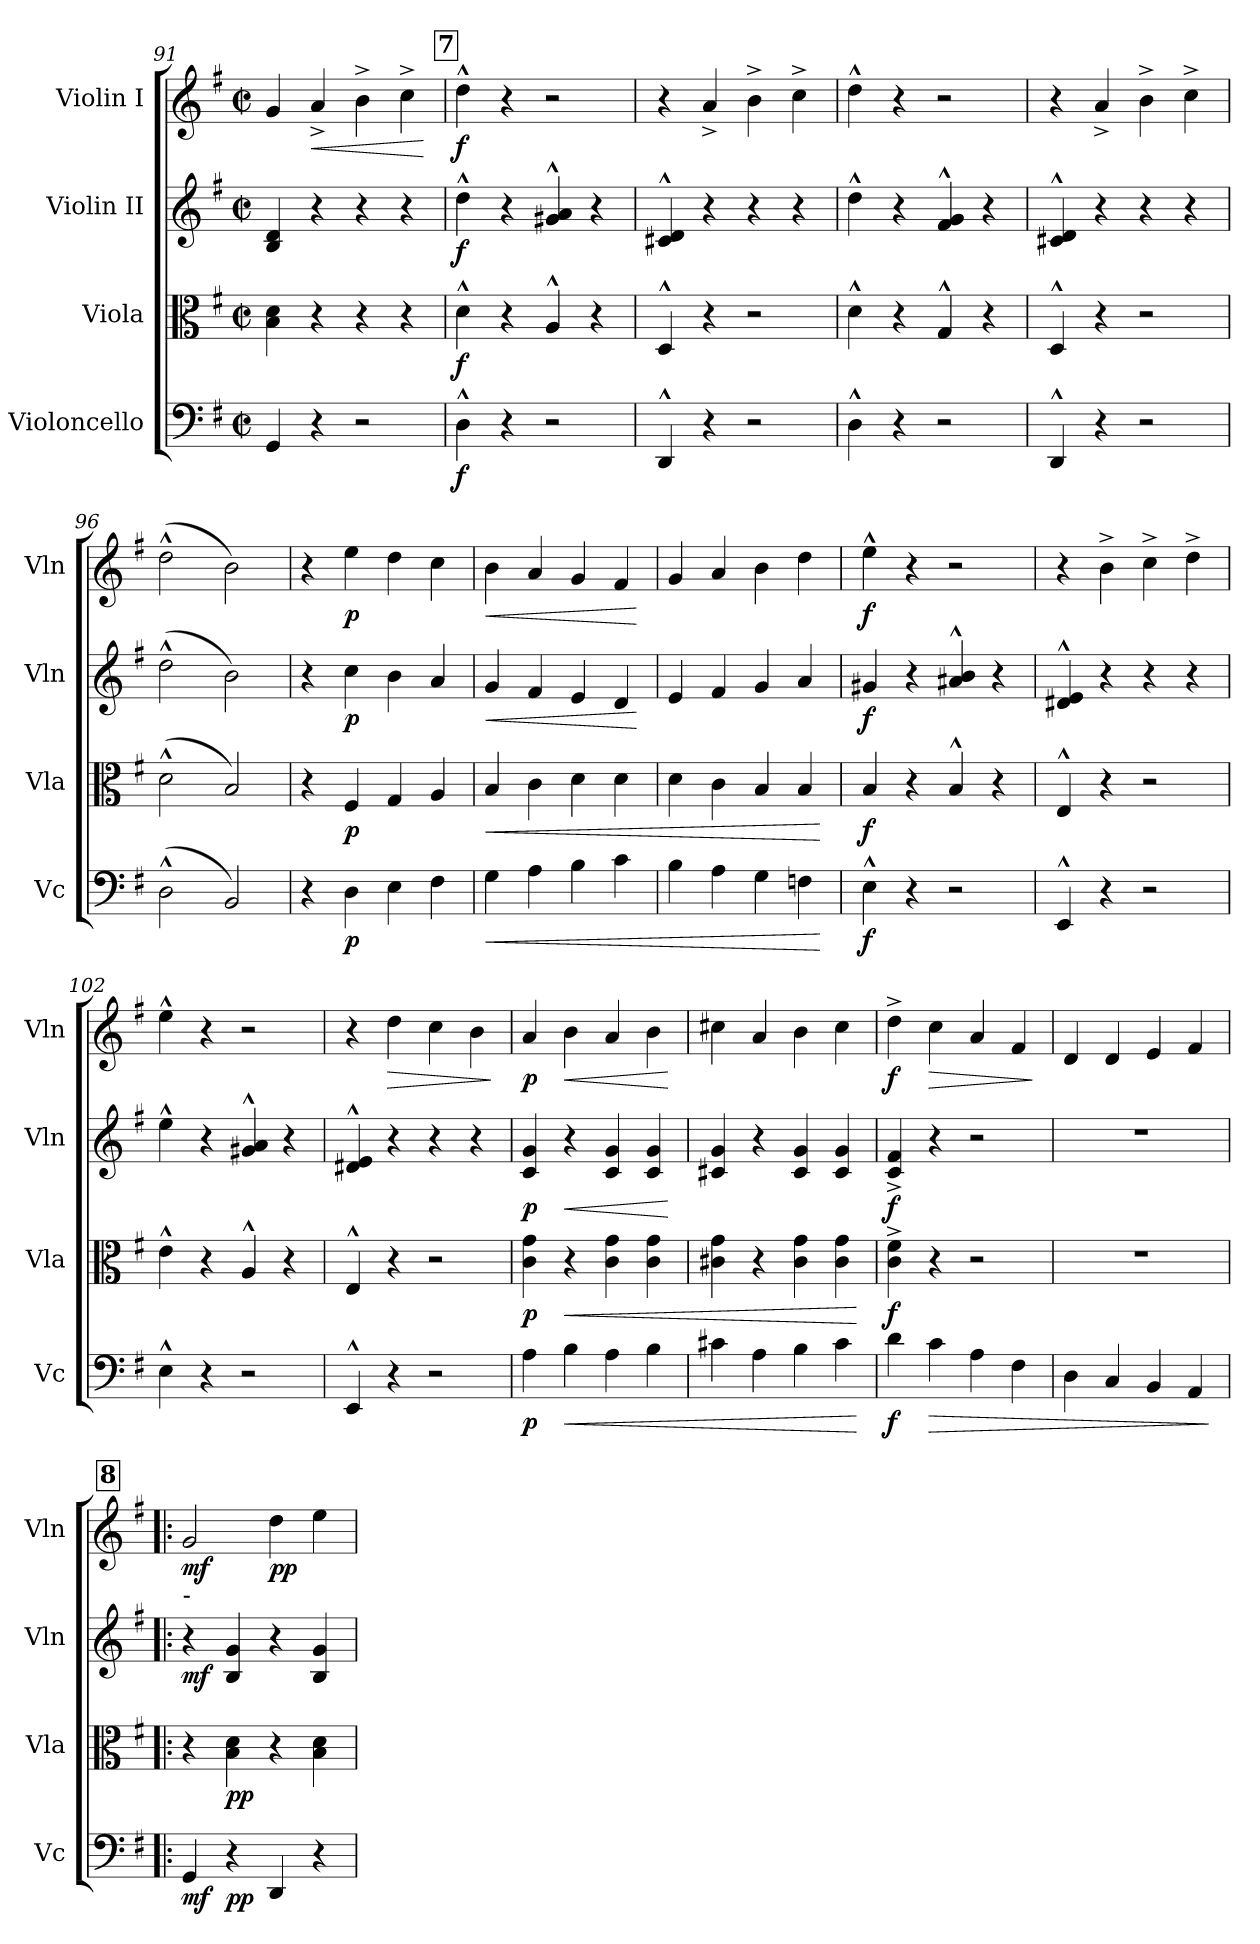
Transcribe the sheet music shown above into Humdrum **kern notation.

**kern	**dynam	**kern	**dynam	**kern	**dynam	**kern	**dynam
*part4	*part4	*part3	*part3	*part2	*part2	*part1	*part1
*staff4	*staff4	*staff3	*staff3	*staff2	*staff2	*staff1	*staff1
*I"Violoncello	*	*I"Viola	*	*I"Violin II	*	*I"Violin I	*
*I'Vc	*	*I'Vla	*	*I'Vln	*	*I'Vln	*
*clefF4	*	*clefC3	*	*clefG2	*	*clefG2	*
*k[f#]	*	*k[f#]	*	*k[f#]	*	*k[f#]	*
*M2/2	*	*M2/2	*	*M2/2	*	*M2/2	*
*met(c|)	*	*met(c|)	*	*met(c|)	*	*met(c|)	*
=91	=91	=91	=91	=91	=91	=91	=91
4GG/	.	4B\ 4d\	.	4B/ 4d/	.	4g/	.
!	!	!	!	!	!	!	!LO:HP:b
4r	.	4r	.	4r	.	4a^/	<
2r	.	4r	.	4r	.	4b^\	.
.	.	4r	.	4r	.	4cc^\	.
.	.	.	.	.	.	.	[
!!LO:REH:place=s1:a:B:fs=14:t=7
=92	=92	=92	=92	=92	=92	=92	=92
!	!LO:DY:b	!	!LO:DY:b	!	!LO:DY:b	!	!LO:DY:b
4D^^\	f	4d^^\	f	4dd^^\	f	4dd^^\	f
4r	.	4r	.	4r	.	4r	.
2r	.	4A^^/	.	4g#X/^^ 4a/^^	.	2r	.
.	.	4r	.	4r	.	.	.
=93	=93	=93	=93	=93	=93	=93	=93
4DD^^/	.	4D^^/	.	4c#X/^^ 4d/^^	.	4r	.
4r	.	4r	.	4r	.	4a^/	.
2r	.	2r	.	4r	.	4b^\	.
.	.	.	.	4r	.	4cc^\	.
=94	=94	=94	=94	=94	=94	=94	=94
4D^^\	.	4d^^\	.	4dd^^\	.	4dd^^\	.
4r	.	4r	.	4r	.	4r	.
2r	.	4G^^/	.	4f#/^^ 4g/^^	.	2r	.
.	.	4r	.	4r	.	.	.
=95	=95	=95	=95	=95	=95	=95	=95
4DD^^/	.	4D^^/	.	4c#X/^^ 4d/^^	.	4r	.
4r	.	4r	.	4r	.	4a^/	.
2r	.	2r	.	4r	.	4b^\	.
.	.	.	.	4r	.	4cc^\	.
!!LO:LB:g=z
=96	=96	=96	=96	=96	=96	=96	=96
(2D^^\	.	(2d^^\	.	(2dd^^\	.	(2dd^^\	.
2BB/)	.	2B/)	.	2b\)	.	2b\)	.
=97	=97	=97	=97	=97	=97	=97	=97
4r	.	4r	.	4r	.	4r	.
!	!LO:DY:b	!	!LO:DY:b	!	!LO:DY:b	!	!LO:DY:b
4D\	p	4F#/	p	4cc\	p	4ee\	p
4E\	.	4G/	.	4b\	.	4dd\	.
4F#\	.	4A/	.	4a/	.	4cc\	.
=98	=98	=98	=98	=98	=98	=98	=98
!	!LO:HP:b	!	!LO:HP:b	!	!LO:HP:b	!	!LO:HP:b
4G\	<	4B/	<	4g/	<	4b\	<
4A\	.	4c\	.	4f#/	.	4a/	.
4B\	.	4d\	.	4e/	.	4g/	.
4c\	.	4d\	.	4d/	.	4f#/	.
.	.	.	.	.	[	.	[
=99	=99	=99	=99	=99	=99	=99	=99
4B\	.	4d\	.	4e/	.	4g/	.
4A\	.	4c\	.	4f#/	.	4a/	.
4G\	.	4B/	.	4g/	.	4b\	.
4Fn\	.	4B/	.	4a/	.	4dd\	.
.	[	.	[	.	.	.	.
=100	=100	=100	=100	=100	=100	=100	=100
!	!LO:DY:b	!	!LO:DY:b	!	!LO:DY:b	!	!LO:DY:b
4E^^\	f	4B/	f	4g#X/	f	4ee^^\	f
4r	.	4r	.	4r	.	4r	.
2r	.	4B^^/	.	4a#X/^^ 4b/^^	.	2r	.
.	.	4r	.	4r	.	.	.
=101	=101	=101	=101	=101	=101	=101	=101
4EE^^/	.	4E^^/	.	4d#X/^^ 4e/^^	.	4r	.
4r	.	4r	.	4r	.	4b^\	.
2r	.	2r	.	4r	.	4cc^\	.
.	.	.	.	4r	.	4dd^\	.
=102	=102	=102	=102	=102	=102	=102	=102
4E^^\	.	4e^^\	.	4ee^^\	.	4ee^^\	.
4r	.	4r	.	4r	.	4r	.
2r	.	4A^^/	.	4g#X/^^ 4a/^^	.	2r	.
.	.	4r	.	4r	.	.	.
=103	=103	=103	=103	=103	=103	=103	=103
4EE^^/	.	4E^^/	.	4d#X/^^ 4e/^^	.	4r	.
!	!	!	!	!	!	!	!LO:HP:b
4r	.	4r	.	4r	.	4dd\	>
2r	.	2r	.	4r	.	4cc\	.
.	.	.	.	4r	.	4b\	.
.	.	.	.	.	.	.	]
=104	=104	=104	=104	=104	=104	=104	=104
!	!LO:DY:b	!	!LO:DY:b	!	!LO:DY:b	!	!LO:DY:b
4A\	p	4c\ 4g\	p	4c/ 4g/	p	4a/	p
!	!LO:HP:b	!	!LO:HP:b	!	!LO:HP:b	!	!LO:HP:b
4B\	<	4r	<	4r	<	4b\	<
4A\	.	4c\ 4g\	.	4c/ 4g/	.	4a/	.
4B\	.	4c\ 4g\	.	4c/ 4g/	.	4b\	.
.	.	.	.	.	[	.	[
=105	=105	=105	=105	=105	=105	=105	=105
4c#X\	.	4c#X\ 4g\	.	4c#X/ 4g/	.	4cc#X\	.
4A\	.	4r	.	4r	.	4a/	.
4B\	.	4c#\ 4g\	.	4c#/ 4g/	.	4b\	.
4c#\	.	4c#\ 4g\	.	4c#/ 4g/	.	4cc#\	.
.	[	.	[	.	.	.	.
=106	=106	=106	=106	=106	=106	=106	=106
!	!LO:DY:b	!	!LO:DY:b	!	!LO:DY:b	!	!LO:DY:b
4d\	f	4c\^ 4f#\^	f	4c/^ 4f#/^	f	4dd^\	f
!	!LO:HP:b	!	!	!	!	!	!LO:HP:b
4c\	>	4r	.	4r	.	4cc\	>
4A\	.	2r	.	2r	.	4a/	.
4F#\	.	.	.	.	.	4f#/	.
.	.	.	.	.	.	.	]
!!LO:LB:g=z
=107	=107	=107	=107	=107	=107	=107	=107
4D\	.	1r	.	1r	.	4d/	.
4C/	.	.	.	.	.	4d/	.
4BB/	.	.	.	.	.	4e/	.
4AA/	.	.	.	.	.	4f#/	.
.	]	.	.	.	.	.	.
!!LO:REH:place=s1:a:B:fs=14:t=8
=108!|:	=108!|:	=108!|:	=108!|:	=108!|:	=108!|:	=108!|:	=108!|:
!	!	!	!	!	!	!LO:TX:b:t=-	!
!	!LO:DY:b	!	!LO:DY:a	!	!	!	!
!	!	!	!LO:DY:n=1:b	!	!LO:DY:b	!	!LO:DY:b
4GG/	mf	4r	pp mf	4r	mf	2g/	mf
!	!LO:DY:b	!	!LO:DY:n=2:b	!	!	!	!
4r	pp	4B\ 4d\	pp	4B/ 4g/	.	.	.
!	!	!	!	!	!	!	!LO:DY:b
4DD/	.	4r	.	4r	.	4dd\	pp
4r	.	4B\ 4d\	.	4B/ 4g/	.	4ee\	.
=	=	=	=	=	=	=	=
*-	*-	*-	*-	*-	*-	*-	*-
